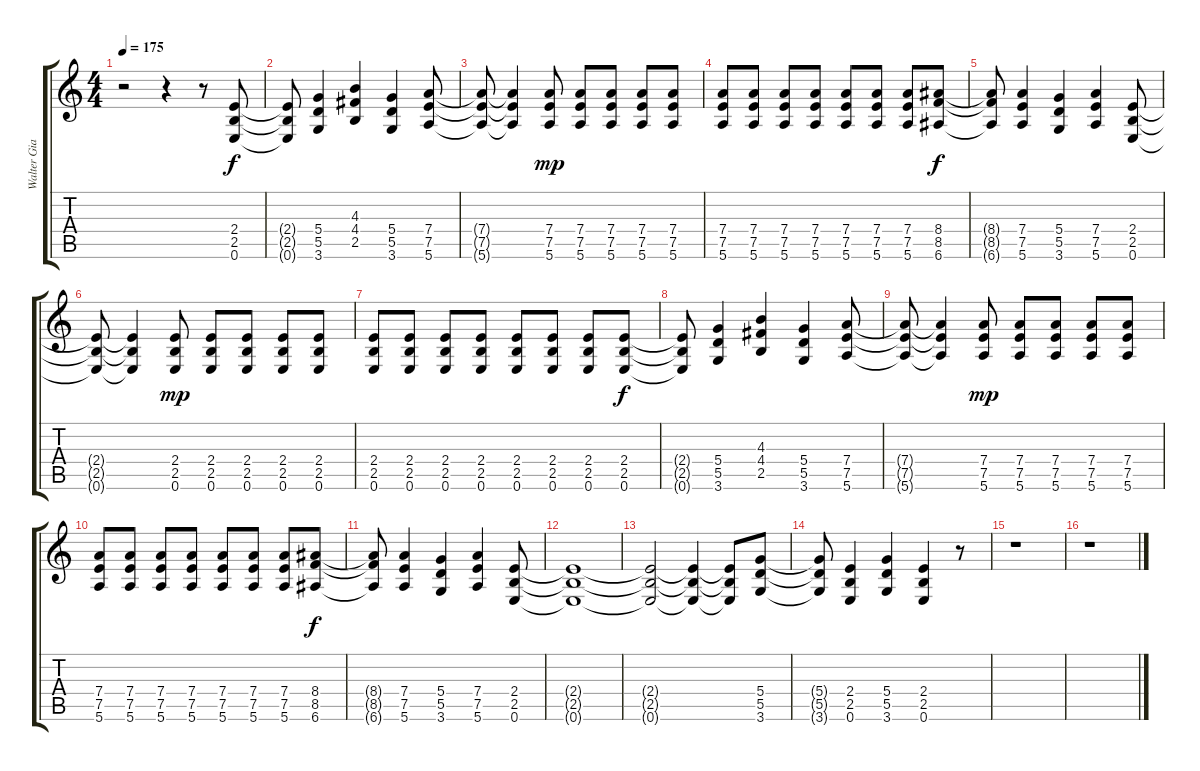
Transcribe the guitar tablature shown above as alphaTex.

\track ("Walter Giardino" "Walter Gia") {instrument distortionguitar}
\staff {score tabs}
\tuning (E4 B3 G3 D3 A2 E2) {hide}
\ts (4 4)
\tempo 175
\clef g2
\ks c
r.2{dy f} r.4 r.8 (2.4 2.5 0.6).8 |
(2.4{t} 2.5{t} 0.6{t}).8 (5.4 5.5 3.6).4 (4.3 4.4 2.5).4 (5.4 5.5 3.6).4 (7.4 7.5 5.6).8 |
(7.4{t} 7.5{t} 5.6{t}).8 (7.4{t} 7.5{t} 5.6{t}).4 (7.4 7.5 5.6).8{dy mp} (7.4 7.5 5.6).8 (7.4 7.5 5.6).8 (7.4 7.5 5.6).8 (7.4 7.5 5.6).8 |
(7.4 7.5 5.6).8 (7.4 7.5 5.6).8 (7.4 7.5 5.6).8 (7.4 7.5 5.6).8 (7.4 7.5 5.6).8 (7.4 7.5 5.6).8 (7.4 7.5 5.6).8 (8.4 8.5 6.6).8{dy f} |
(8.4{t} 8.5{t} 6.6{t}).8 (7.4 7.5 5.6).4 (5.4 5.5 3.6).4 (7.4 7.5 5.6).4 (2.4 2.5 0.6).8 |
(2.4{t} 2.5{t} 0.6{t}).8 (2.4{t} 2.5{t} 0.6{t}).4 (2.4 2.5 0.6).8{dy mp} (2.4 2.5 0.6).8 (2.4 2.5 0.6).8 (2.4 2.5 0.6).8 (2.4 2.5 0.6).8 |
(2.4 2.5 0.6).8 (2.4 2.5 0.6).8 (2.4 2.5 0.6).8 (2.4 2.5 0.6).8 (2.4 2.5 0.6).8 (2.4 2.5 0.6).8 (2.4 2.5 0.6).8 (2.4 2.5 0.6).8{dy f} |
(2.4{t} 2.5{t} 0.6{t}).8 (5.4 5.5 3.6).4 (4.3 4.4 2.5).4 (5.4 5.5 3.6).4 (7.4 7.5 5.6).8 |
(7.4{t} 7.5{t} 5.6{t}).8 (7.4{t} 7.5{t} 5.6{t}).4 (7.4 7.5 5.6).8{dy mp} (7.4 7.5 5.6).8 (7.4 7.5 5.6).8 (7.4 7.5 5.6).8 (7.4 7.5 5.6).8 |
(7.4 7.5 5.6).8 (7.4 7.5 5.6).8 (7.4 7.5 5.6).8 (7.4 7.5 5.6).8 (7.4 7.5 5.6).8 (7.4 7.5 5.6).8 (7.4 7.5 5.6).8 (8.4 8.5 6.6).8{dy f} |
(8.4{t} 8.5{t} 6.6{t}).8 (7.4 7.5 5.6).4 (5.4 5.5 3.6).4 (7.4 7.5 5.6).4 (2.4 2.5 0.6).8 |
(2.4{t} 2.5{t} 0.6{t}).1 |
(2.4{t} 2.5{t} 0.6{t}).2 (2.4{t} 2.5{t} 0.6{t}).4 (2.4{t} 2.5{t} 0.6{t}).8 (5.4 5.5 3.6).8 |
(5.4{t} 5.5{t} 3.6{t}).8 (2.4 2.5 0.6).4 (5.4 5.5 3.6).4 (2.4 2.5 0.6).4 r.8 |
r.1 |
r.1
